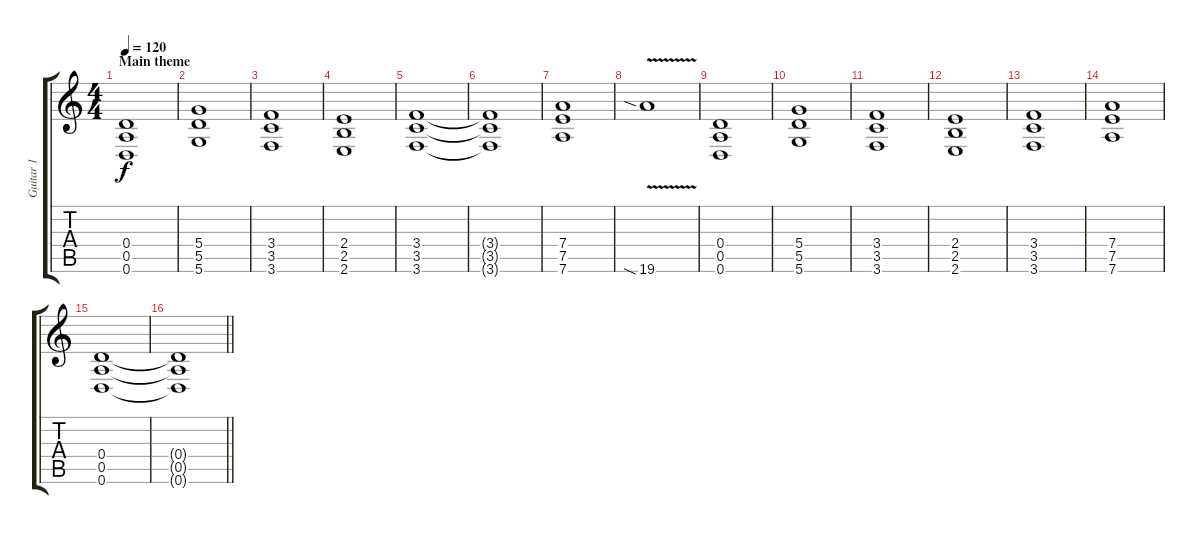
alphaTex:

\track ("Guitar 1" "Guitar 1") {instrument distortionguitar}
\staff {score tabs}
\tuning (E4 B3 G3 D3 A2 D2) {hide}
\ts (4 4)
\section ("" "Main theme")
\tempo 120
\clef g2
\ks c
(0.4 0.5 0.6).1{dy f} |
(5.4 5.5 5.6).1 |
(3.4 3.5 3.6).1 |
(2.4 2.5 2.6).1 |
(3.4 3.5 3.6).1 |
(3.4{t} 3.5{t} 3.6{t}).1 |
(7.4 7.5 7.6).1 |
19.6{v sia}.1 |
(0.4 0.5 0.6).1 |
(5.4 5.5 5.6).1 |
(3.4 3.5 3.6).1 |
(2.4 2.5 2.6).1 |
(3.4 3.5 3.6).1 |
(7.4 7.5 7.6).1 |
(0.4 0.5 0.6).1 |
\barLineRight lightlight
(0.4{t} 0.5{t} 0.6{t}).1
